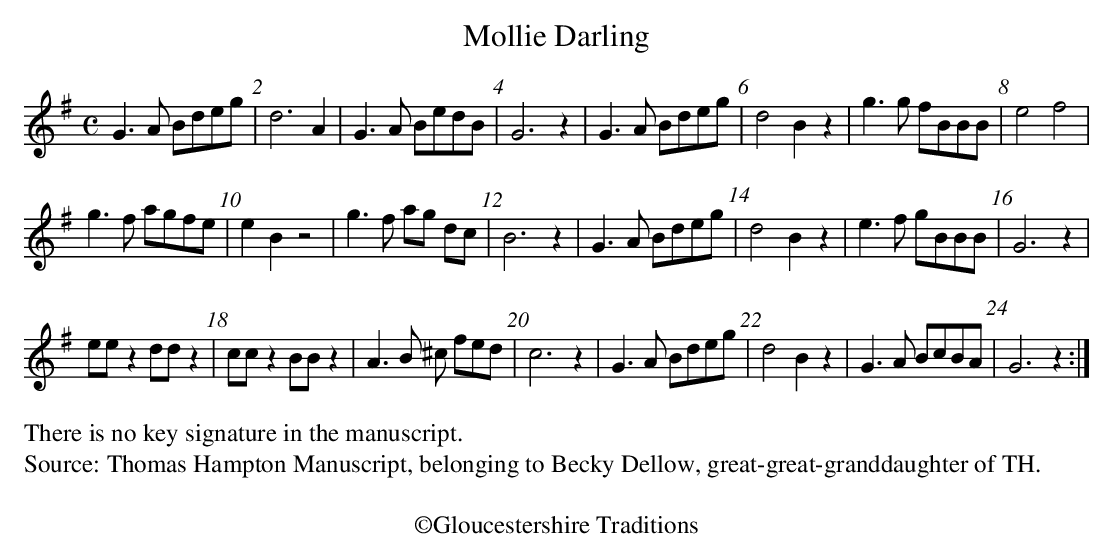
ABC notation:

X:1
T:Mollie Darling
M:C
L:1/8
K:G
G3A Bdeg | d6A2 | G3A BedB | G6z2 | \
G3A Bdeg | d4B2z2 | g3g fBBB |e4f4 |
g3f agfe | e2B2z4 | g3f ag dc | \
B6z2 | G3A Bdeg | d4B2z2 | e3f gBBB | G6z2 |
eez2ddz2 | ccz2BBz2 | A3B ^c fed | c6z2 |\
G3A Bdeg | d4B2z2 | G3A BcBA | G6z2:|
